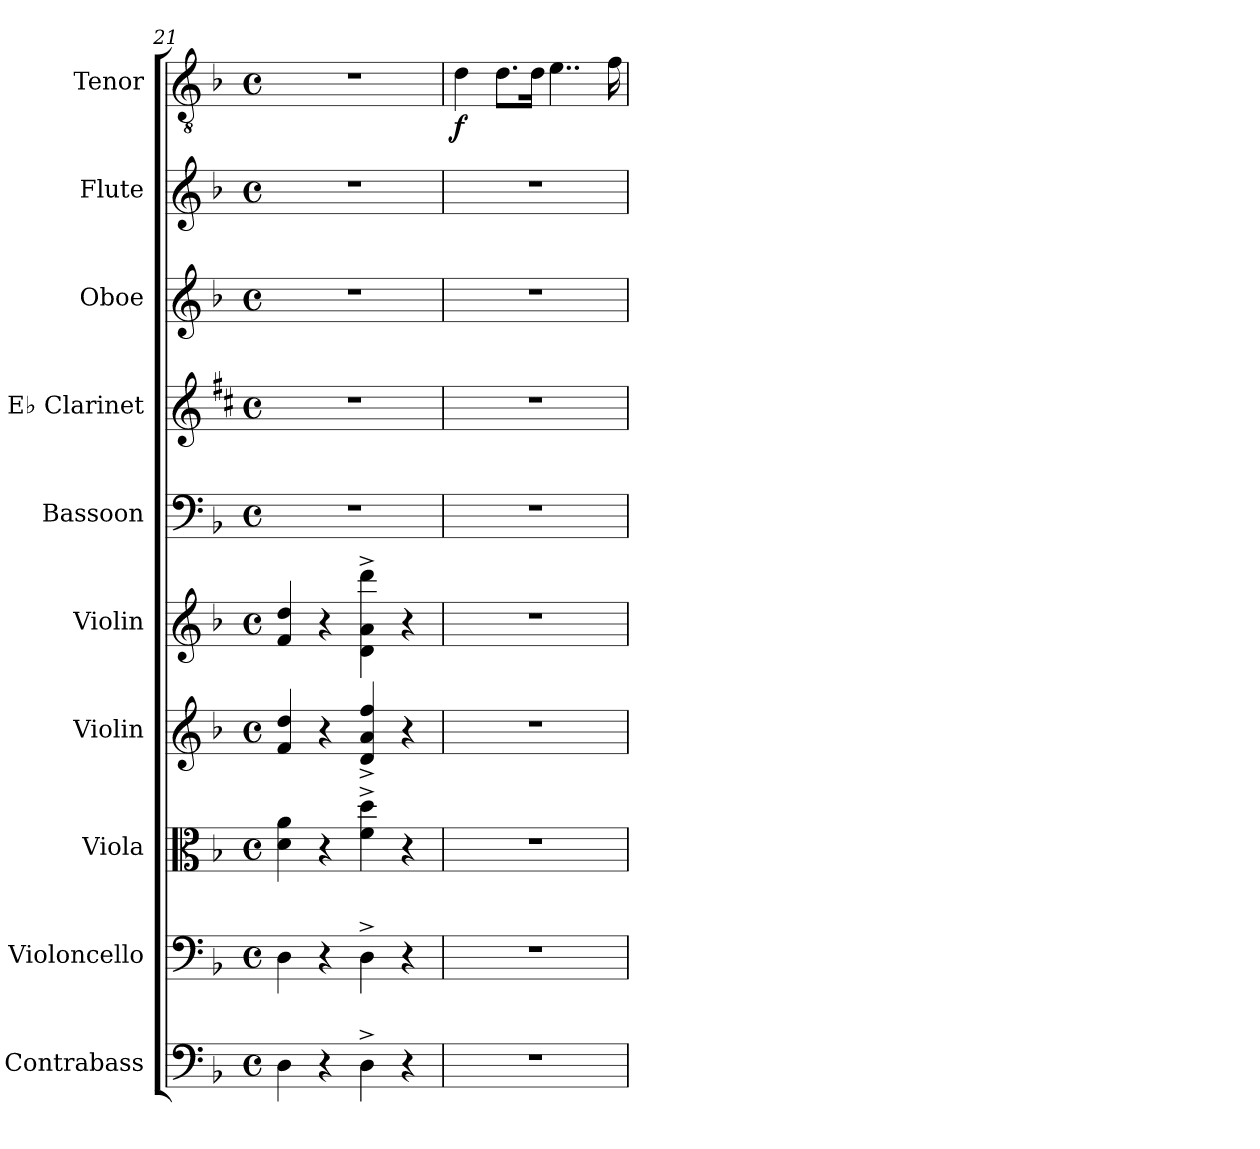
**kern	**kern	**kern	**kern	**kern	**kern	**kern	**kern	**kern	**kern	**dynam
*part10	*part9	*part8	*part7	*part6	*part5	*part4	*part3	*part2	*part1	*part1
*staff10	*staff9	*staff8	*staff7	*staff6	*staff5	*staff4	*staff3	*staff2	*staff1	*staff1
*I"Contrabass	*I"Violoncello	*I"Viola	*I"Violin	*I"Violin	*I"Bassoon	*I"E♭ Clarinet	*I"Oboe	*I"Flute	*I"Tenor	*
*I'Cb.	*I'Vc.	*I'Vla.	*I'Vln.	*I'Vln.	*I'Bsn.	*I'E♭ Cl.	*I'Ob.	*I'Fl.	*I'T.	*
*clefF4	*clefF4	*clefC3	*clefG2	*clefG2	*clefF4	*clefG2	*clefG2	*clefG2	*clefGv2	*
*ITrd7c12	*	*	*	*	*	*ITrd-2c-3	*	*	*	*
*k[b-]	*k[b-]	*k[b-]	*k[b-]	*k[b-]	*k[b-]	*k[b-]	*k[b-]	*k[b-]	*k[b-]	*
*M4/4	*M4/4	*M4/4	*M4/4	*M4/4	*M4/4	*M4/4	*M4/4	*M4/4	*M4/4	*
*met(c)	*met(c)	*met(c)	*met(c)	*met(c)	*met(c)	*met(c)	*met(c)	*met(c)	*met(c)	*
=21	=21	=21	=21	=21	=21	=21	=21	=21	=21	=21
4DD\	4D\	4d\ 4a\	4f/ 4dd/	4f/ 4dd/	1r	1r	1r	1r	1r	.
4r	4r	4r	4r	4r	.	.	.	.	.	.
4DD^\	4D^\	4f\^ 4dd\^	4d/^ 4a/^ 4ff/^	4d\^ 4a\^ 4ddd\^	.	.	.	.	.	.
4r	4r	4r	4r	4r	.	.	.	.	.	.
=22	=22	=22	=22	=22	=22	=22	=22	=22	=22	=22
*	*	*	*	*	*	*	*	*	*MM120	*
!	!	!	!	!	!	!	!	!	!	!LO:DY:b
1r	1r	1r	1r	1r	1r	1r	1r	1r	4d\	f
.	.	.	.	.	.	.	.	.	8.d\L	.
.	.	.	.	.	.	.	.	.	16d\Jk	.
.	.	.	.	.	.	.	.	.	4..e\	.
.	.	.	.	.	.	.	.	.	16f\	.
=	=	=	=	=	=	=	=	=	=	=
*-	*-	*-	*-	*-	*-	*-	*-	*-	*-	*-
